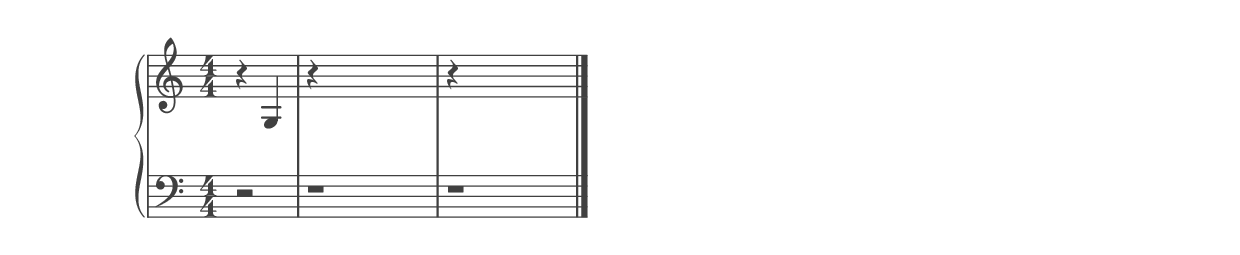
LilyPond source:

%% ----------------------------------------------------------------------------
%% Generated on: 2019 January 05
%% Note Name: G3
%% Octave: 3
%% Clef: treble
%% Filename: 048-35-3-treble-G3
%% ----------------------------------------------------------------------------

\version "2.19.82"

\include "../piano_note_colors.ly"

\header {
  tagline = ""
}

upper = {
  \clef treble
  \numericTimeSignature
  % treble note
  r4 g4
  % treble octave (hidden)
  r4 \hideNotes g,4 g4 g'4
  % treble octave (hidden) repeat
  \unHideNotes
  r4 \hideNotes g,4 g4 g'4
  \bar "|."
}

lower = {
  \clef bass
  \numericTimeSignature
  % bass note in color
  r2
  % bass octave (hidden)
  r1
  % bass octave (hidden) repeat
  \unHideNotes
  r1
}

\score {
  \new PianoStaff <<
    \context Score
    \applyContext #(override-color-for-all-grobs default-black)
    \time 4/4
    \partial 2
    \new Staff = upper { \upper }
    \new Staff = lower { \lower }
  >>
  \layout { }
  \midi { }
}